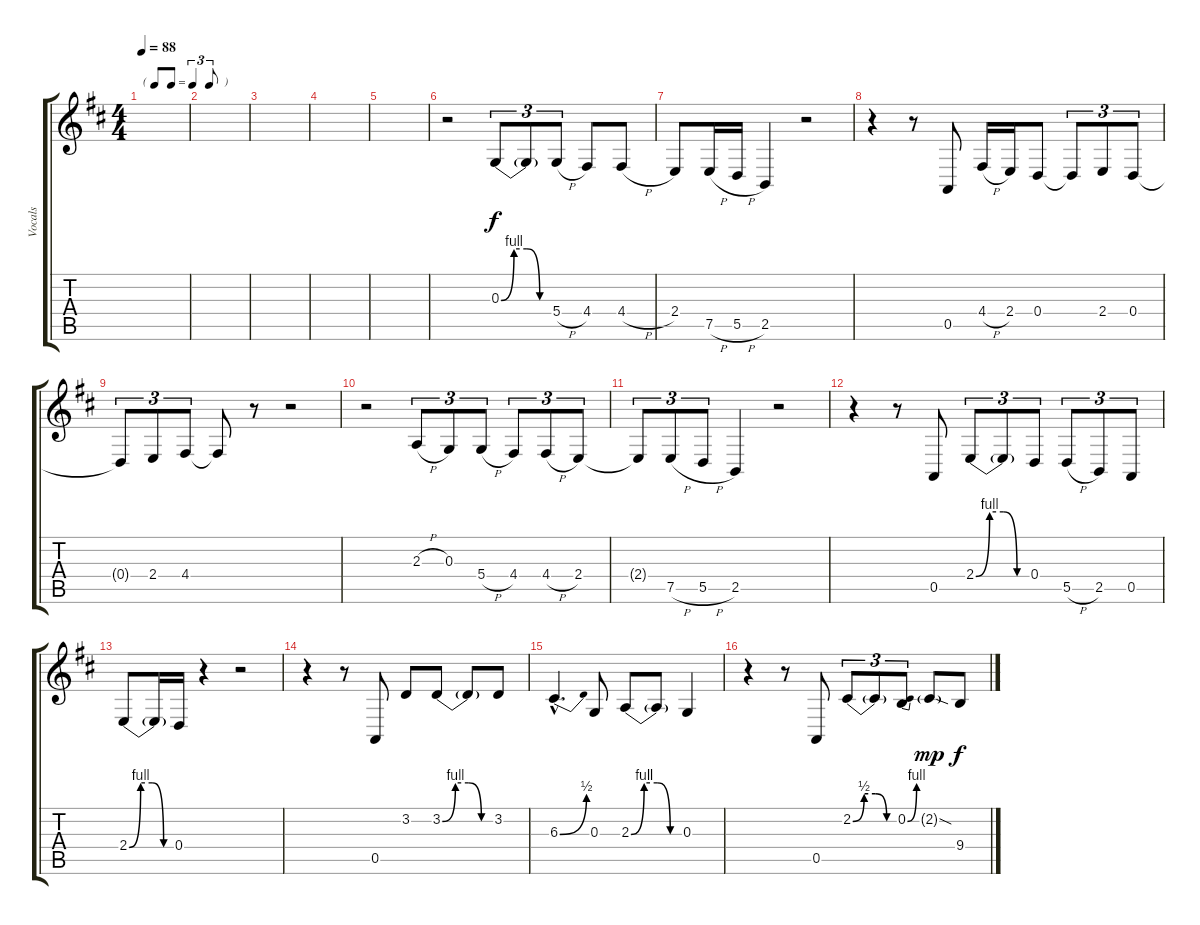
\track ("Vocals" "Vocals") {instrument altosax}
\staff {score tabs}
\tuning (E4 B3 G3 D3 A2 E2) {hide}
\ts (4 4)
\tf triplet8th
\tempo 88
\clef g2
\ks d
|
|
|
|
|
r.2 0.3{be (custom 0 0 15 4 30 4 45 0 60 0)}.8{tu (3 2)} 0.3{t}.8{tu (3 2)} 5.4{h}.8{tu (3 2)} 4.4.8 4.4{h}.8 |
2.4.8 7.5{h}.16 5.5{h}.16 2.5.4 r.2 |
r.4 r.8 0.5.8 4.4{h}.16 2.4.16 0.4.8 0.4{t}.8{tu (3 2)} 2.4.8{tu (3 2)} 0.4.8{tu (3 2)} |
0.4{t}.8{tu (3 2)} 2.4.8{tu (3 2)} 4.4.8{tu (3 2)} 4.4{t}.8 r.8 r.2 |
r.2 2.3{h}.8{tu (3 2)} 0.3.8{tu (3 2)} 5.4{h}.8{tu (3 2)} 4.4.8{tu (3 2)} 4.4{h}.8{tu (3 2)} 2.4.8{tu (3 2)} |
2.4{t}.8{tu (3 2)} 7.5{h}.8{tu (3 2)} 5.5{h}.8{tu (3 2)} 2.5.4 r.2 |
r.4 r.8 0.5.8 2.4{be (custom 0 0 15 4 30 4 45 0 60 0)}.8{tu (3 2)} 2.4{t}.8{tu (3 2)} 0.4.8{tu (3 2)} 5.5{h}.8{tu (3 2)} 2.5.8{tu (3 2)} 0.5.8{tu (3 2)} |
2.4{be (custom 0 0 15 4 30 4 45 0 60 0)}.8 2.4{t}.16 0.4.16 r.4 r.2 |
r.4 r.8 0.5.8 3.2.8 3.2{be (custom 0 0 15 4 30 4 45 0 60 0)}.8 3.2{t}.8 3.2.8 |
6.3{be (bend 0 0 60 2) hac}.4{d} 0.3.8 2.3{be (custom 0 0 15 4 30 4 45 0 60 0)}.8 2.3{t}.8 0.3.4 |
r.4 r.8 0.5.8 2.2{be (custom 0 0 15 2 30 2 45 0 60 0)}.8{tu (3 2)} 2.2{t}.8{tu (3 2)} 0.2{be (bend 0 0 60 4)}.8{tu (3 2)} 2.2{sod g}.8{dy mp} 9.4{h}.8{dy f}
